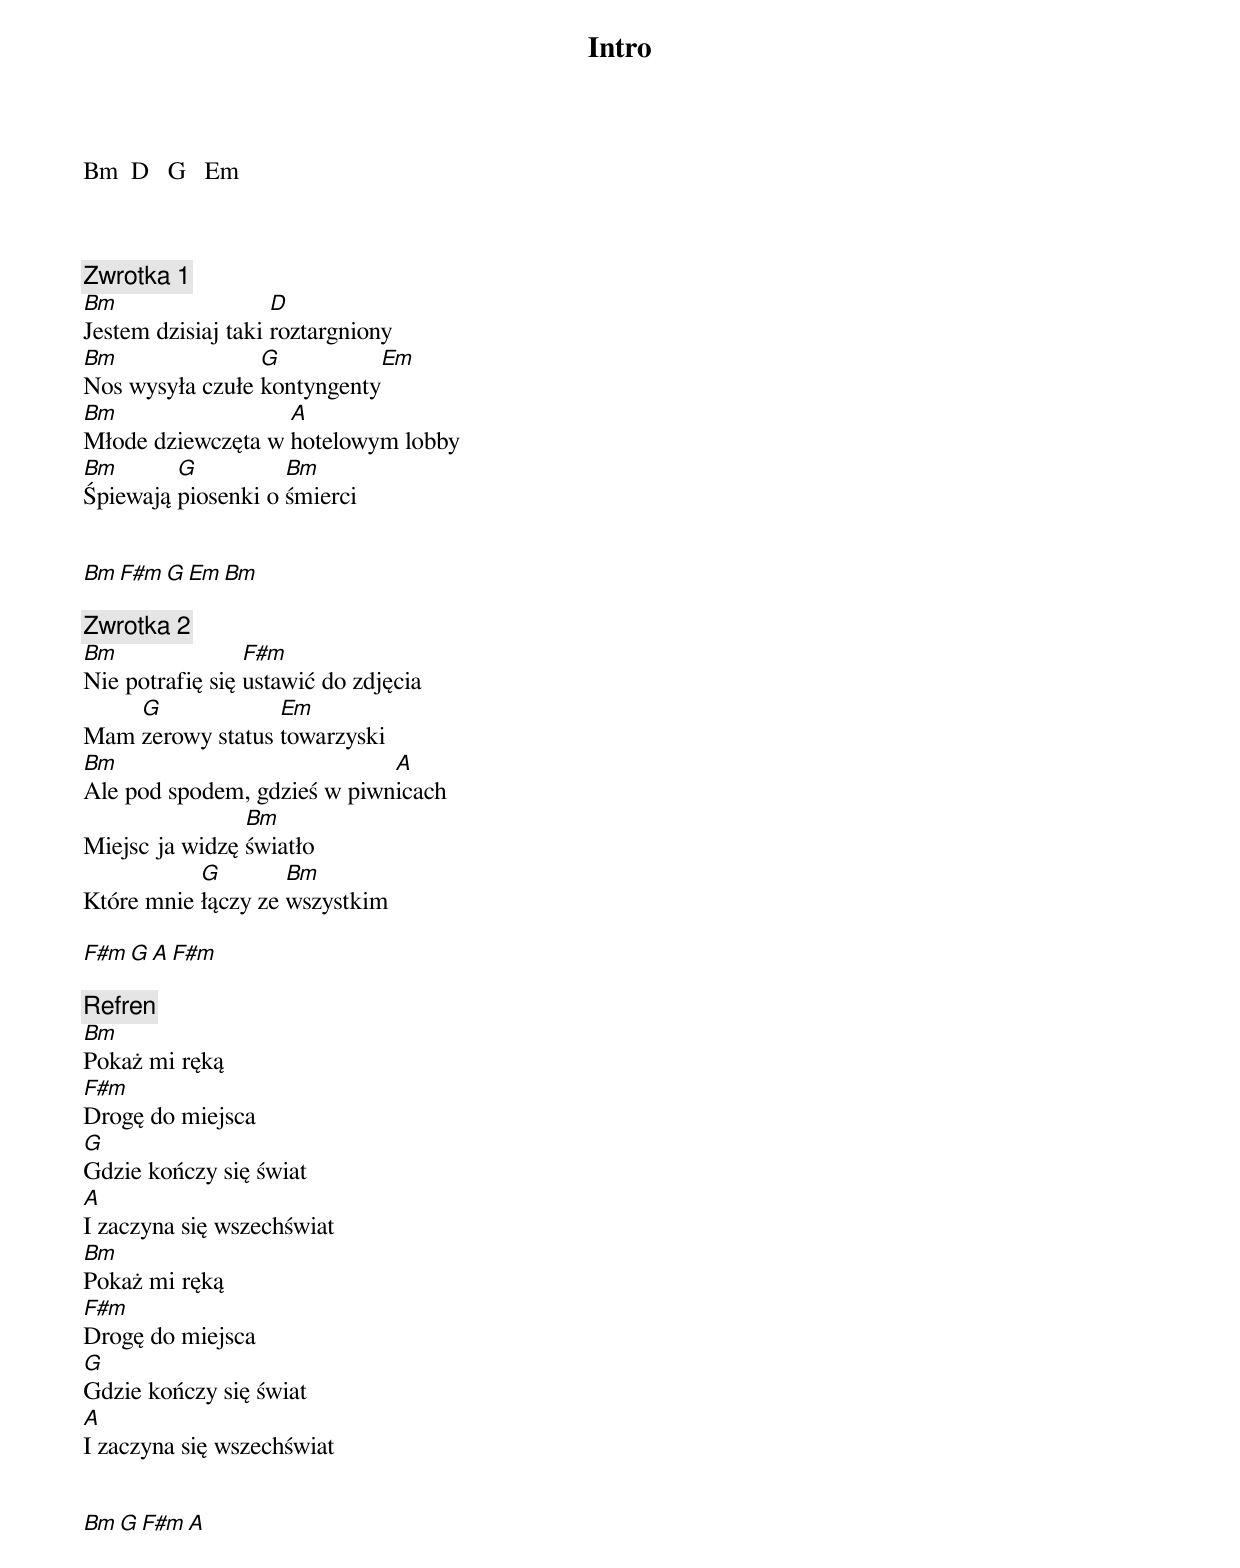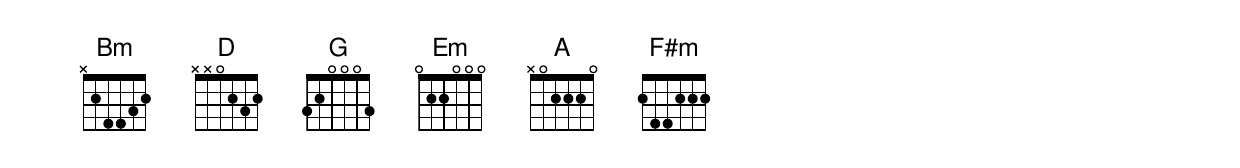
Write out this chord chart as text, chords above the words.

Intro

Bm  D   G   Em



[Zwrotka 1]
Bm                  D
Jestem dzisiaj taki roztargniony
Bm               G             Em
Nos wysyła czułe kontyngenty
Bm                 A
Młode dziewczęta w hotelowym lobby
Bm       G          Bm
Śpiewają piosenki o śmierci


Bm F#m G  Em  Bm

[Zwrotka 2]
Bm               F#m
Nie potrafię się ustawić do zdjęcia
    G             Em
Mam zerowy status towarzyski
Bm                           A
Ale pod spodem, gdzieś w piwnicach
                Bm
Miejsc ja widzę światło
           G        Bm
Które mnie łączy ze wszystkim

F#m  G  A   F#m

[Refren]
Bm
Pokaż mi ręką
F#m
Drogę do miejsca
G
Gdzie kończy się świat
A
I zaczyna się wszechświat
Bm
Pokaż mi ręką
F#m
Drogę do miejsca
G
Gdzie kończy się świat
A
I zaczyna się wszechświat


Bm G F#m A
